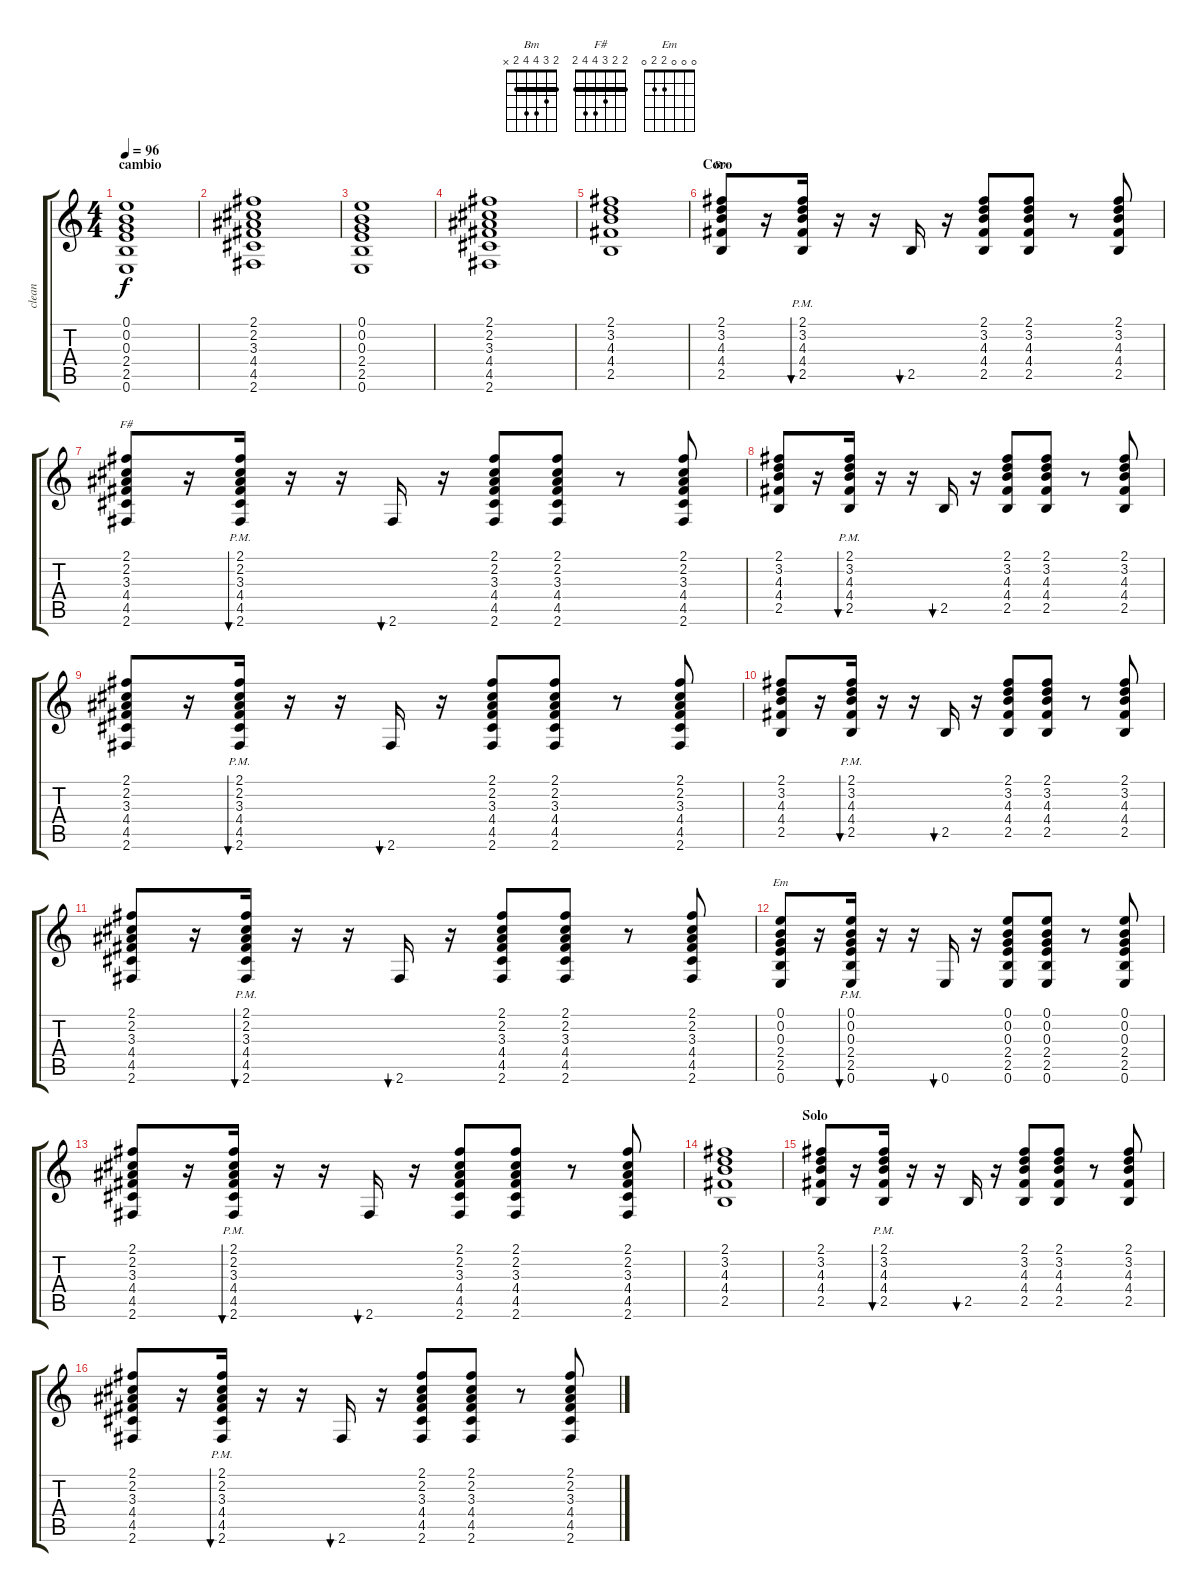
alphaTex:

\track ("clean" "clean") {instrument electricguitarclean}
\staff {score tabs}
\tuning (E4 B3 G3 D3 A2 E2) {hide}
\chord ("Bm" 2 3 4 4 2 x) {barre 2}
\chord ("F#" 2 2 3 4 4 2) {barre 2}
\chord ("Em" 0 0 0 2 2 0)
\ts (4 4)
\section ("" "cambio")
\tempo 96
\clef g2
\ks c
(0.1 0.2 0.3 2.4 2.5 0.6).1{dy f} |
(2.1 2.2 3.3 4.4 4.5 2.6).1 |
(0.1 0.2 0.3 2.4 2.5 0.6).1 |
(2.1 2.2 3.3 4.4 4.5 2.6).1 |
(2.1 3.2 4.3 4.4 2.5).1 |
\section ("" "Coro")
(2.1 3.2 4.3 4.4 2.5).8{ch "Bm"} r.16 (2.1{pm} 3.2{pm} 4.3 4.4 2.5).16{bu 60} r.16 r.16 2.5.16{bu 60} r.16 (2.1 3.2 4.3 4.4 2.5).8 (2.1 3.2 4.3 4.4 2.5).8 r.8 (2.1 3.2 4.3 4.4 2.5).8 |
(2.1 2.2 3.3 4.4 4.5 2.6).8{ch "F#"} r.16 (2.1{pm} 2.2{pm} 3.3 4.4 4.5 2.6).16{bu 60} r.16 r.16 2.6.16{bu 60} r.16 (2.1 2.2 3.3 4.4 4.5 2.6).8 (2.1 2.2 3.3 4.4 4.5 2.6).8 r.8 (2.1 2.2 3.3 4.4 4.5 2.6).8 |
(2.1 3.2 4.3 4.4 2.5).8 r.16 (2.1{pm} 3.2{pm} 4.3 4.4 2.5).16{bu 60} r.16 r.16 2.5.16{bu 60} r.16 (2.1 3.2 4.3 4.4 2.5).8 (2.1 3.2 4.3 4.4 2.5).8 r.8 (2.1 3.2 4.3 4.4 2.5).8 |
(2.1 2.2 3.3 4.4 4.5 2.6).8 r.16 (2.1{pm} 2.2{pm} 3.3 4.4 4.5 2.6).16{bu 60} r.16 r.16 2.6.16{bu 60} r.16 (2.1 2.2 3.3 4.4 4.5 2.6).8 (2.1 2.2 3.3 4.4 4.5 2.6).8 r.8 (2.1 2.2 3.3 4.4 4.5 2.6).8 |
(2.1 3.2 4.3 4.4 2.5).8 r.16 (2.1{pm} 3.2{pm} 4.3 4.4 2.5).16{bu 60} r.16 r.16 2.5.16{bu 60} r.16 (2.1 3.2 4.3 4.4 2.5).8 (2.1 3.2 4.3 4.4 2.5).8 r.8 (2.1 3.2 4.3 4.4 2.5).8 |
(2.1 2.2 3.3 4.4 4.5 2.6).8 r.16 (2.1{pm} 2.2{pm} 3.3 4.4 4.5 2.6).16{bu 60} r.16 r.16 2.6.16{bu 60} r.16 (2.1 2.2 3.3 4.4 4.5 2.6).8 (2.1 2.2 3.3 4.4 4.5 2.6).8 r.8 (2.1 2.2 3.3 4.4 4.5 2.6).8 |
(0.1 0.2 0.3 2.4 2.5 0.6).8{ch "Em"} r.16 (0.1{pm} 0.2{pm} 0.3 2.4 2.5 0.6).16{bu 60} r.16 r.16 0.6.16{bu 60} r.16 (0.1 0.2 0.3 2.4 2.5 0.6).8 (0.1 0.2 0.3 2.4 2.5 0.6).8 r.8 (0.1 0.2 0.3 2.4 2.5 0.6).8 |
(2.1 2.2 3.3 4.4 4.5 2.6).8 r.16 (2.1{pm} 2.2{pm} 3.3 4.4 4.5 2.6).16{bu 60} r.16 r.16 2.6.16{bu 60} r.16 (2.1 2.2 3.3 4.4 4.5 2.6).8 (2.1 2.2 3.3 4.4 4.5 2.6).8 r.8 (2.1 2.2 3.3 4.4 4.5 2.6).8 |
(2.1 3.2 4.3 4.4 2.5).1 |
\section ("" "Solo")
(2.1 3.2 4.3 4.4 2.5).8 r.16 (2.1{pm} 3.2{pm} 4.3 4.4 2.5).16{bu 60} r.16 r.16 2.5.16{bu 60} r.16 (2.1 3.2 4.3 4.4 2.5).8 (2.1 3.2 4.3 4.4 2.5).8 r.8 (2.1 3.2 4.3 4.4 2.5).8 |
(2.1 2.2 3.3 4.4 4.5 2.6).8 r.16 (2.1{pm} 2.2{pm} 3.3 4.4 4.5 2.6).16{bu 60} r.16 r.16 2.6.16{bu 60} r.16 (2.1 2.2 3.3 4.4 4.5 2.6).8 (2.1 2.2 3.3 4.4 4.5 2.6).8 r.8 (2.1 2.2 3.3 4.4 4.5 2.6).8
